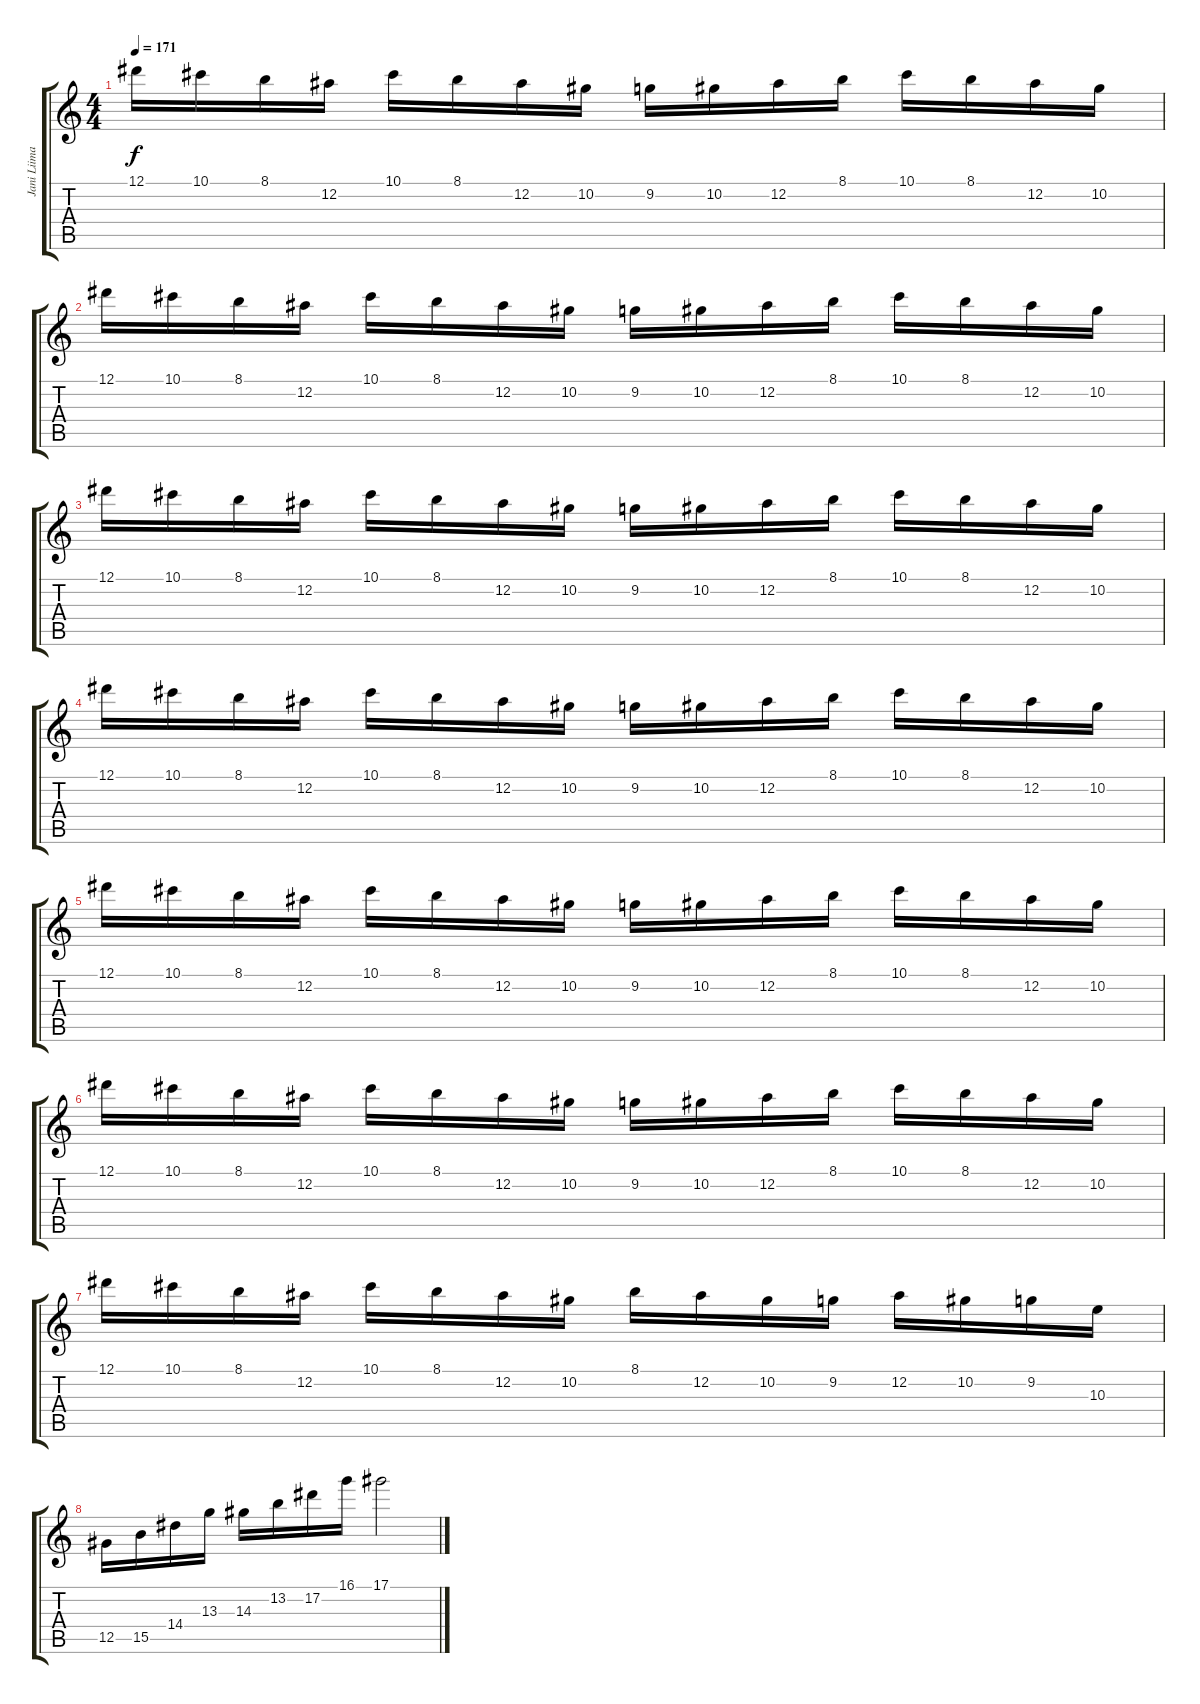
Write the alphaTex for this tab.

\track ("Jani Liimatainen" "Jani Liima") {instrument distortionguitar}
\staff {score tabs}
\tuning (Eb4 Bb3 Gb3 Db3 Ab2 Eb2) {hide}
\ts (4 4)
\tempo 171
\clef g2
\ks aminor
12.1.16{dy f} 10.1.16 8.1.16 12.2.16 10.1.16 8.1.16 12.2.16 10.2.16 9.2.16 10.2.16 12.2.16 8.1.16 10.1.16 8.1.16 12.2.16 10.2.16 |
12.1.16 10.1.16 8.1.16 12.2.16 10.1.16 8.1.16 12.2.16 10.2.16 9.2.16 10.2.16 12.2.16 8.1.16 10.1.16 8.1.16 12.2.16 10.2.16 |
12.1.16 10.1.16 8.1.16 12.2.16 10.1.16 8.1.16 12.2.16 10.2.16 9.2.16 10.2.16 12.2.16 8.1.16 10.1.16 8.1.16 12.2.16 10.2.16 |
12.1.16 10.1.16 8.1.16 12.2.16 10.1.16 8.1.16 12.2.16 10.2.16 9.2.16 10.2.16 12.2.16 8.1.16 10.1.16 8.1.16 12.2.16 10.2.16 |
12.1.16 10.1.16 8.1.16 12.2.16 10.1.16 8.1.16 12.2.16 10.2.16 9.2.16 10.2.16 12.2.16 8.1.16 10.1.16 8.1.16 12.2.16 10.2.16 |
12.1.16 10.1.16 8.1.16 12.2.16 10.1.16 8.1.16 12.2.16 10.2.16 9.2.16 10.2.16 12.2.16 8.1.16 10.1.16 8.1.16 12.2.16 10.2.16 |
12.1.16 10.1.16 8.1.16 12.2.16 10.1.16 8.1.16 12.2.16 10.2.16 8.1.16 12.2.16 10.2.16 9.2.16 12.2.16 10.2.16 9.2.16 10.3.16 |
12.5.16 15.5.16 14.4.16 13.3.16 14.3.16 13.2.16 17.2.16 16.1.16 17.1.2
